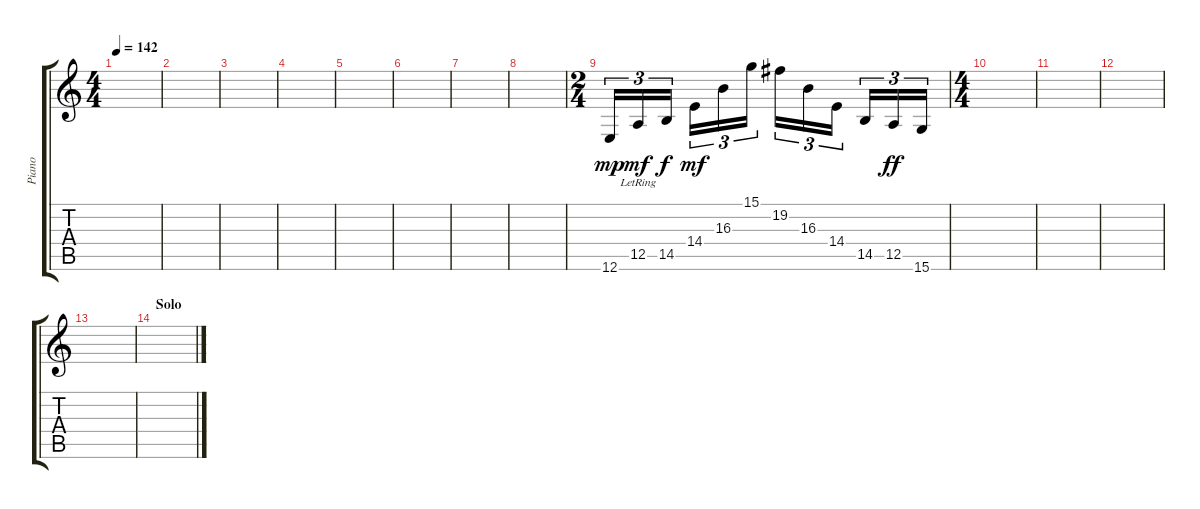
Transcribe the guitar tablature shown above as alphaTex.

\track ("Piano" "Piano") {instrument acousticgrandpiano}
\staff {score tabs}
\tuning (E4 B3 G3 D3 A2 E2) {hide}
\ts (4 4)
\tempo 142
\clef g2
\ks c
|
|
|
|
|
|
|
|
\ts (2 4)
12.6.16{tu (3 2) dy mp volume 11 balance 8} 12.5{lr}.16{tu (3 2) dy mf} 14.5.16{tu (3 2) dy f} 14.4.16{tu (3 2) dy mf} 16.3.16{tu (3 2)} 15.1.16{tu (3 2)} 19.2.16{tu (3 2)} 16.3.16{tu (3 2)} 14.4.16{tu (3 2)} 14.5.16{tu (3 2)} 12.5.16{tu (3 2) dy ff} 15.6.16{tu (3 2)} |
\ts (4 4)
|
|
|
|
\section ("" "Solo")
